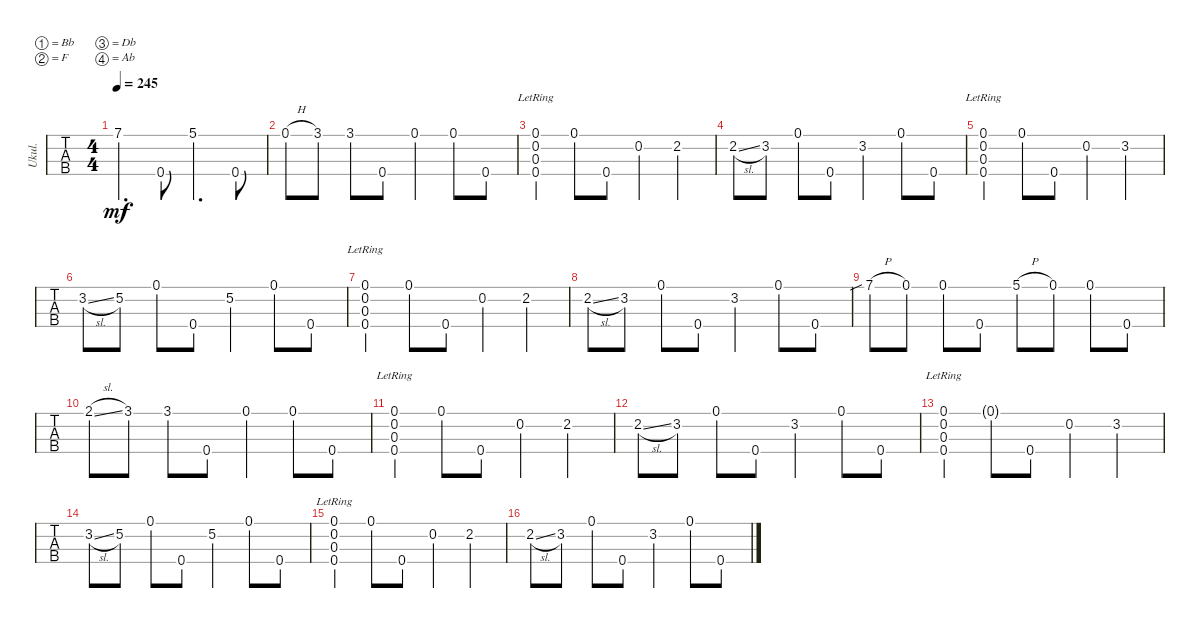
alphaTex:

\defaultSystemsLayout 4
\bracketExtendMode groupsimilarinstruments
\otherSystemsTrackNameOrientation horizontal
\track ("Ukulele" "Ukul.") {instrument shamisen}
\staff {tabs}
\tuning (Bb4 F4 Db4 Ab4)
\ts (4 4)
\tempo 245
\clef g2
\ks c
7.1.4{d dy mf} 0.4.8 5.1.4{d} 0.4.8 |
0.1{h}.8 3.1.8 3.1.8 0.4.8 0.1.4 0.1.8 0.4.8 |
(0.1{lr} 0.2{lr} 0.3{lr} 0.4{lr}).4 0.1.8 0.4.8 0.2.4 2.2.4 |
2.2{sl}.8 3.2.8 0.1.8 0.4.8 3.2.4 0.1.8 0.4.8 |
(0.1{lr} 0.2{lr} 0.3{lr} 0.4{lr}).4 0.1.8 0.4.8 0.2.4 3.2.4 |
3.2{sl}.8 5.2.8 0.1.8 0.4.8 5.2.4 0.1.8 0.4.8 |
(0.1{lr} 0.2{lr} 0.3{lr} 0.4{lr}).4 0.1.8 0.4.8 0.2.4 2.2.4 |
2.2{sl}.8 3.2.8 0.1.8 0.4.8 3.2.4 0.1.8 0.4.8 |
7.1{sib h}.8 0.1.8 0.1.8 0.4.8 5.1{h}.8 0.1.8 0.1.8 0.4.8 |
2.1{sl}.8 3.1.8 3.1.8 0.4.8 0.1.4 0.1.8 0.4.8 |
(0.1{lr} 0.2{lr} 0.3{lr} 0.4{lr}).4 0.1.8 0.4.8 0.2.4 2.2.4 |
2.2{sl}.8 3.2.8 0.1.8 0.4.8 3.2.4 0.1.8 0.4.8 |
(0.1{lr} 0.2{lr} 0.3{lr} 0.4{lr}).4 0.1{g}.8 0.4.8 0.2.4 3.2.4 |
3.2{sl}.8 5.2.8 0.1.8 0.4.8 5.2.4 0.1.8 0.4.8 |
(0.1{lr} 0.2{lr} 0.3{lr} 0.4{lr}).4 0.1.8 0.4.8 0.2.4 2.2.4 |
2.2{sl}.8 3.2.8 0.1.8 0.4.8 3.2.4 0.1.8 0.4.8
